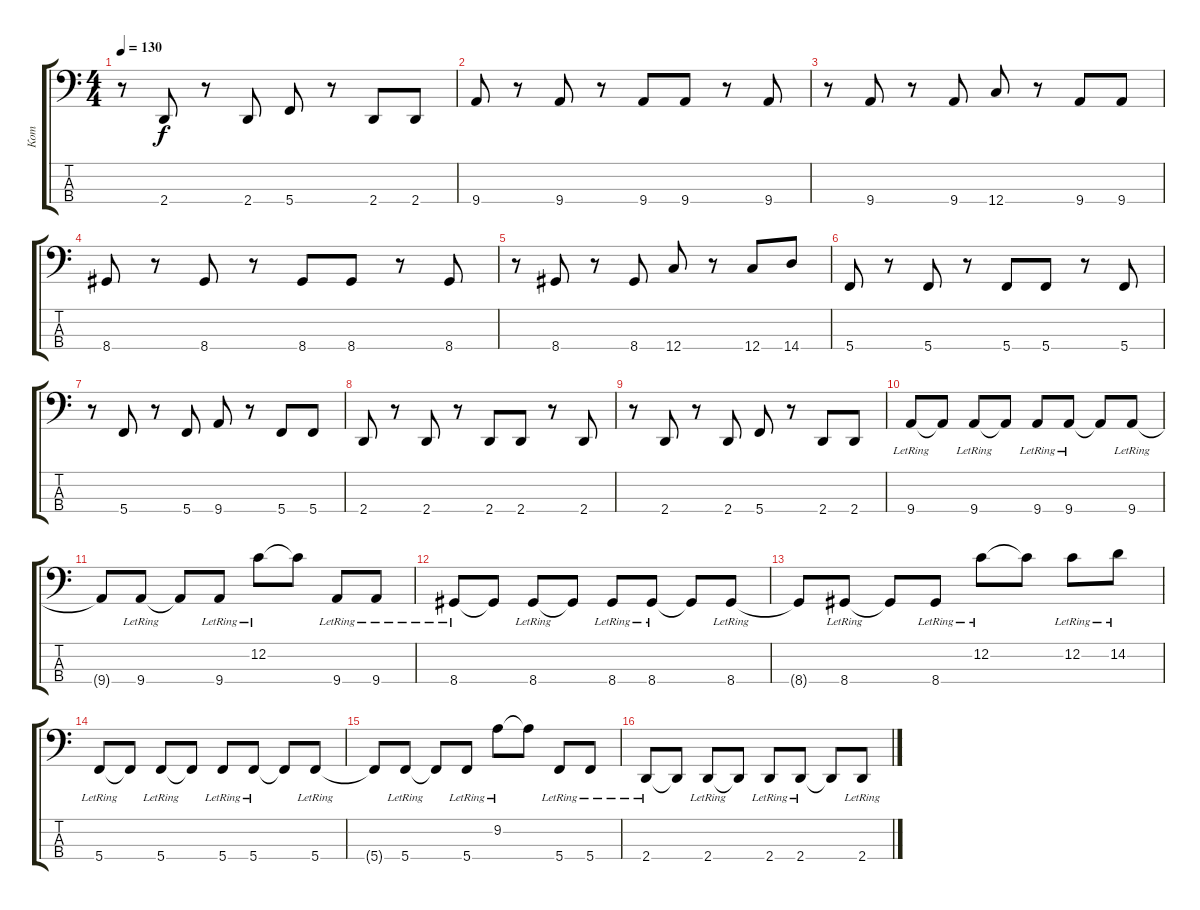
\track ("Кот" "Кот") {instrument electricbassfinger}
\staff {score tabs}
\tuning (F2 C2 G1 C1) {hide}
\ts (4 4)
\tempo 130
\clef f4
\ks c
r.8{dy f} 2.4.8 r.8 2.4.8 5.4.8 r.8 2.4.8 2.4.8 |
9.4.8 r.8 9.4.8 r.8 9.4.8 9.4.8 r.8 9.4.8 |
r.8 9.4.8 r.8 9.4.8 12.4.8 r.8 9.4.8 9.4.8 |
8.4.8 r.8 8.4.8 r.8 8.4.8 8.4.8 r.8 8.4.8 |
r.8 8.4.8 r.8 8.4.8 12.4.8 r.8 12.4.8 14.4.8 |
5.4.8 r.8 5.4.8 r.8 5.4.8 5.4.8 r.8 5.4.8 |
r.8 5.4.8 r.8 5.4.8 9.4.8 r.8 5.4.8 5.4.8 |
2.4.8 r.8 2.4.8 r.8 2.4.8 2.4.8 r.8 2.4.8 |
r.8 2.4.8 r.8 2.4.8 5.4.8 r.8 2.4.8 2.4.8 |
9.4{lr}.8 9.4{t}.8 9.4{lr}.8 9.4{t}.8 9.4{lr}.8 9.4{lr}.8 9.4{t}.8 9.4{lr}.8 |
9.4{t}.8 9.4{lr}.8 9.4{t}.8 9.4{lr}.8 12.2{lr}.8 12.2{t}.8 9.4{lr}.8 9.4{lr}.8 |
8.4{lr}.8 8.4{t}.8 8.4{lr}.8 8.4{t}.8 8.4{lr}.8 8.4{lr}.8 8.4{t}.8 8.4{lr}.8 |
8.4{t}.8 8.4{lr}.8 8.4{t}.8 8.4{lr}.8 12.2{lr}.8 12.2{t}.8 12.2{lr}.8 14.2{lr}.8 |
5.4{lr}.8 5.4{t}.8 5.4{lr}.8 5.4{t}.8 5.4{lr}.8 5.4{lr}.8 5.4{t}.8 5.4{lr}.8 |
5.4{t}.8 5.4{lr}.8 5.4{t}.8 5.4{lr}.8 9.2{lr}.8 9.2{t}.8 5.4{lr}.8 5.4{lr}.8 |
2.4{lr}.8 2.4{t}.8 2.4{lr}.8 2.4{t}.8 2.4{lr}.8 2.4{lr}.8 2.4{t}.8 2.4{lr}.8
